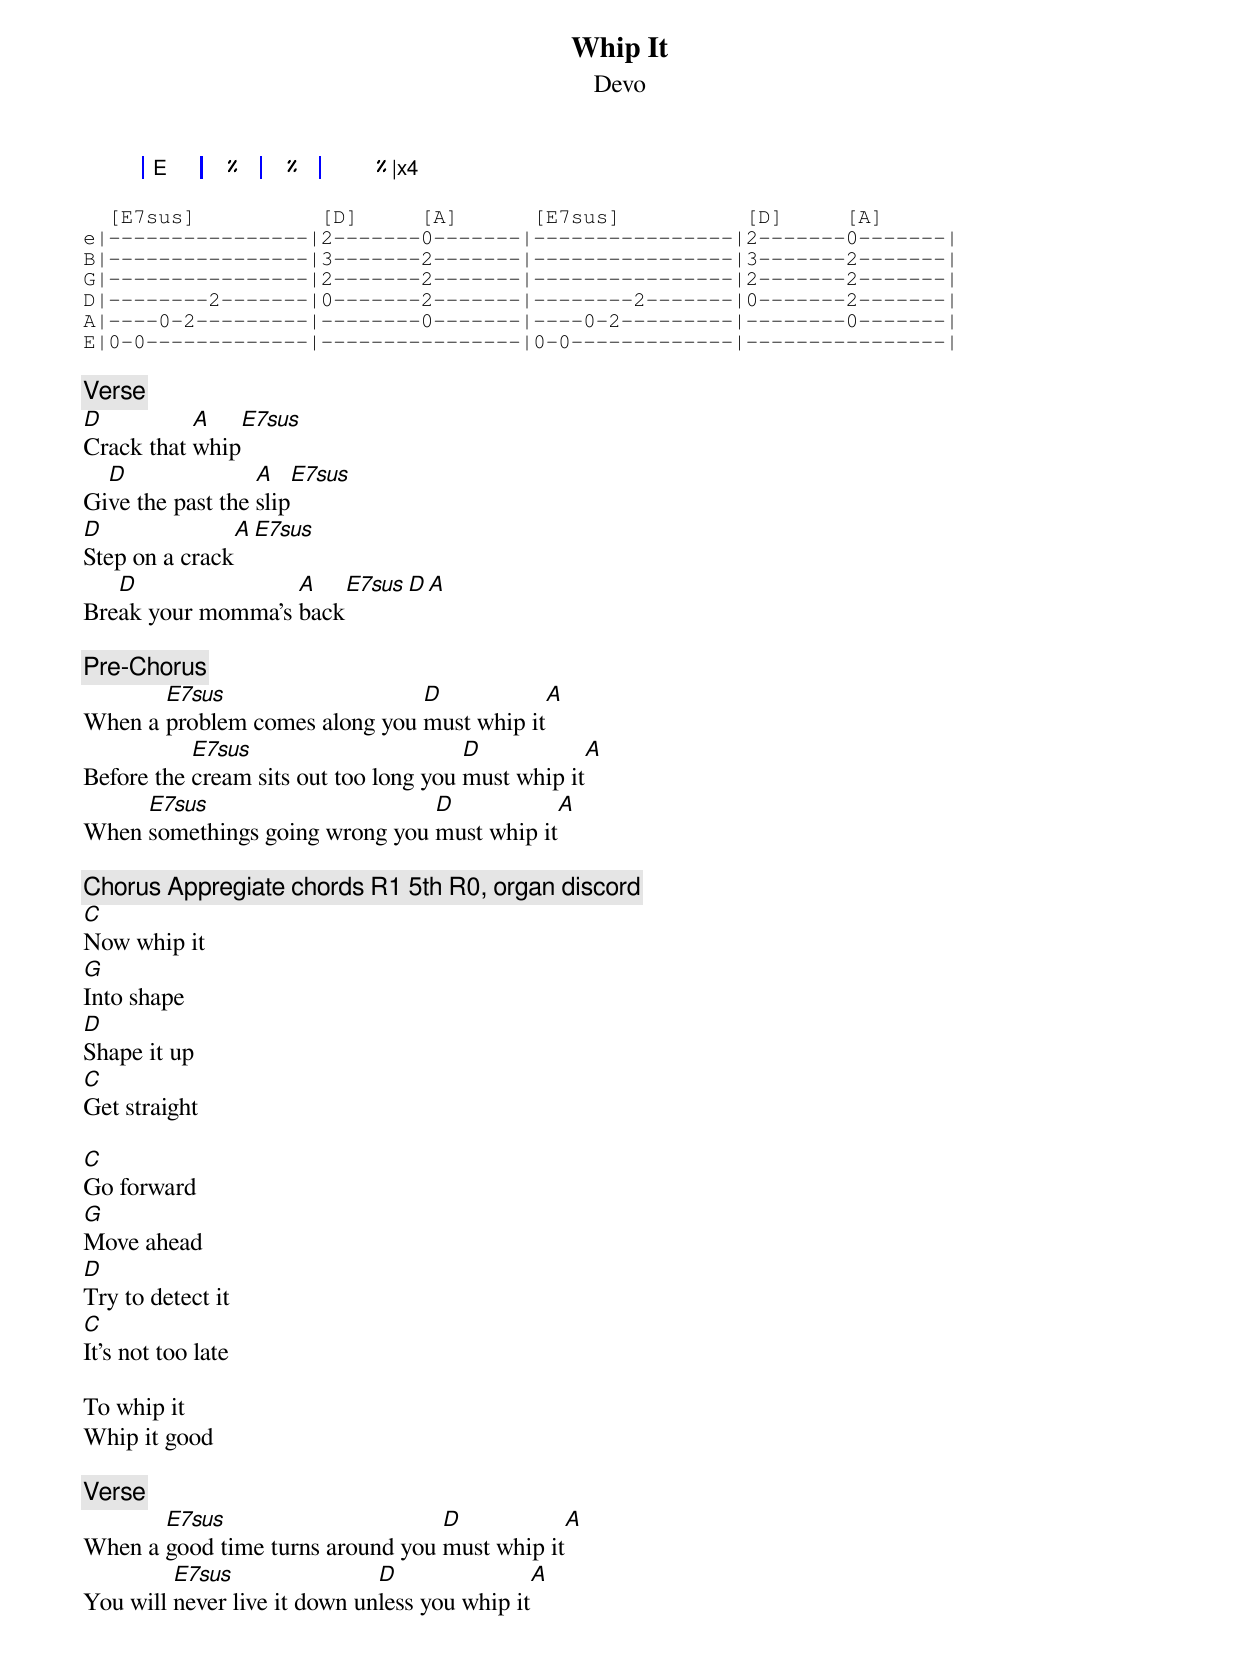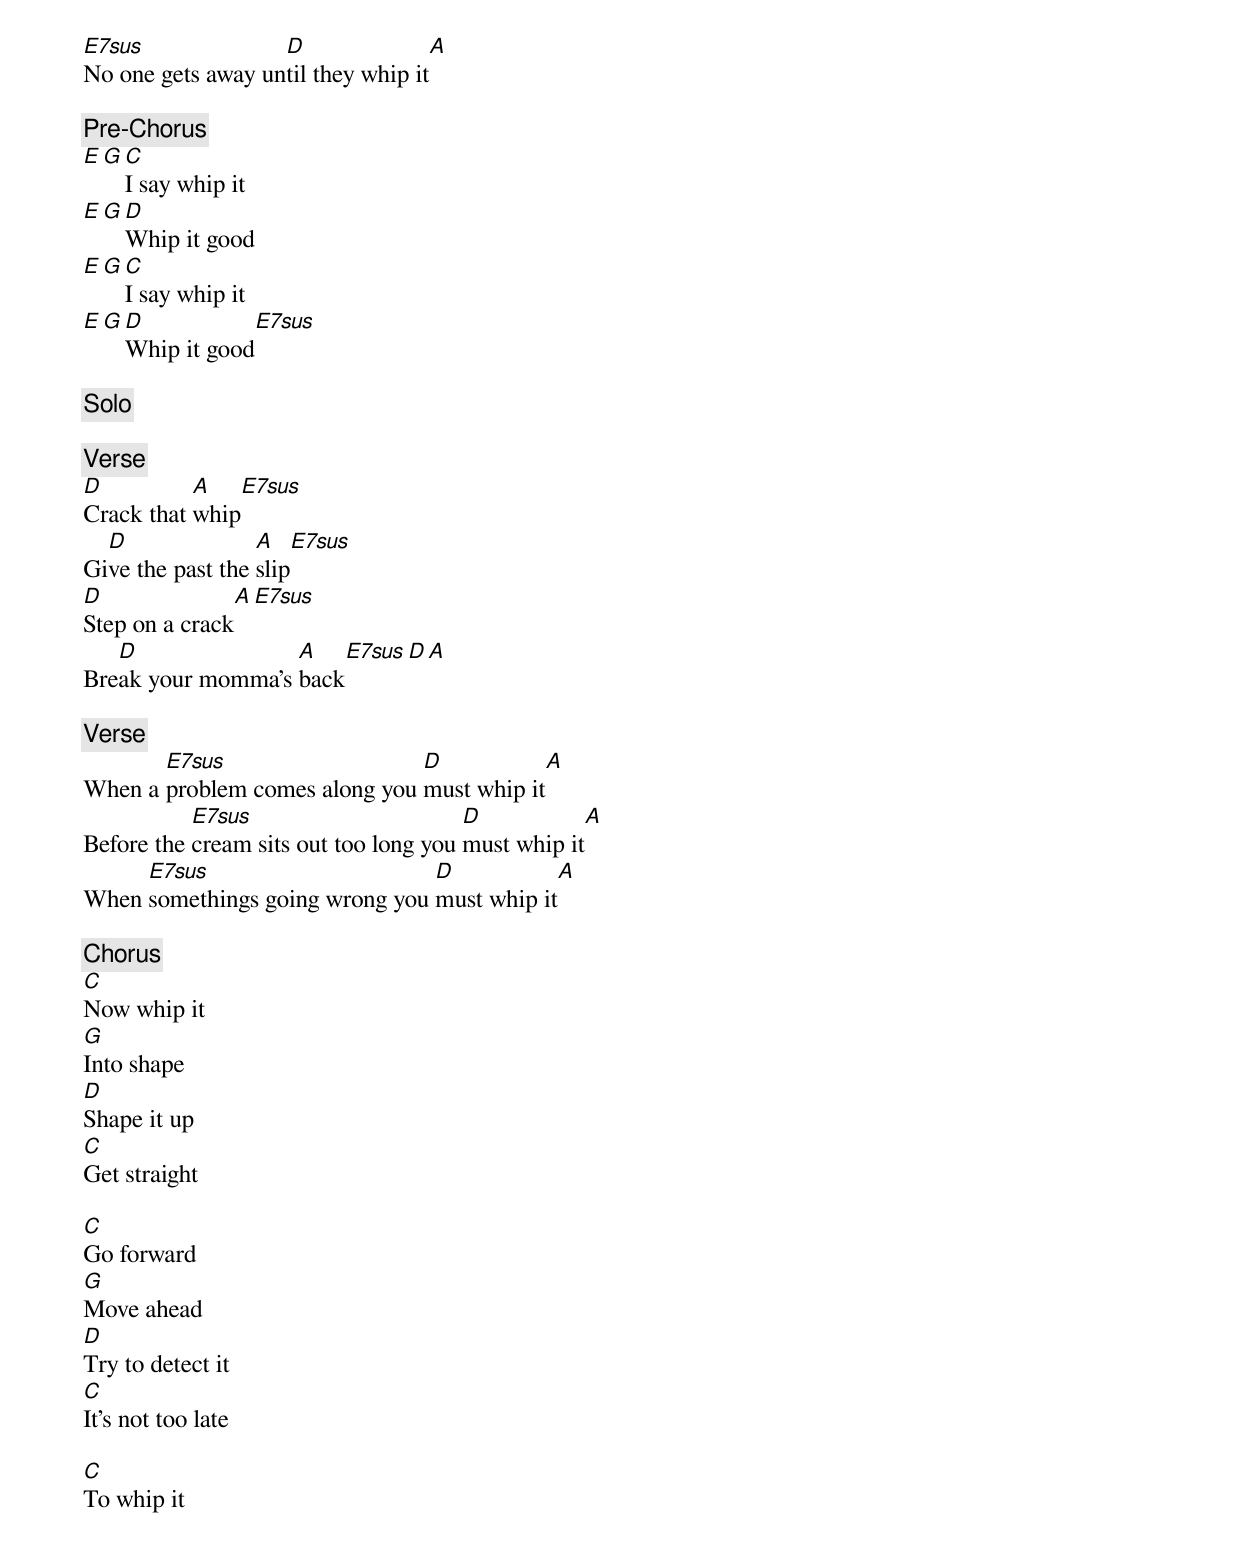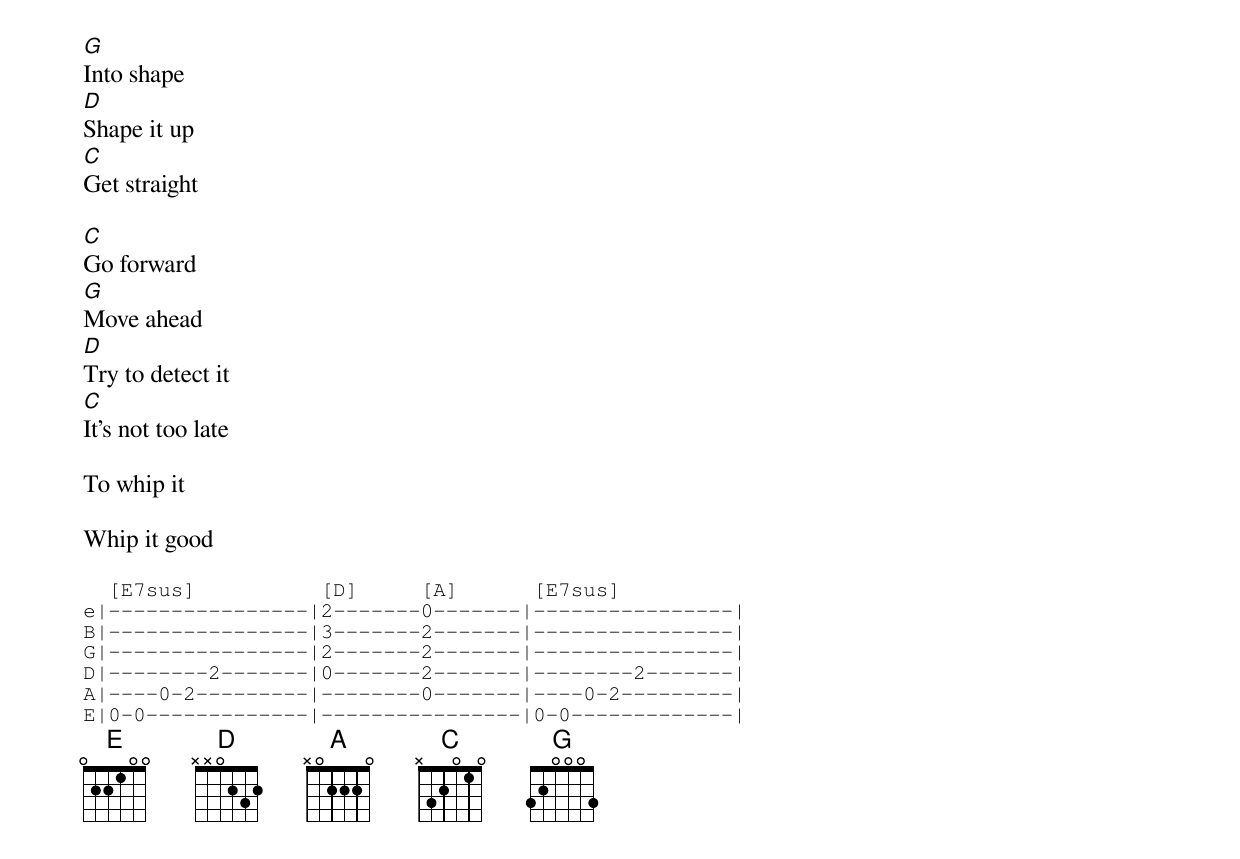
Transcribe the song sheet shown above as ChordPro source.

{t: Whip It}
{st: Devo}

{sog}
| E | % | % | % |x4
{eog}

{sot}
  [E7sus]          [D]     [A]      [E7sus]          [D]     [A]
e|----------------|2-------0-------|----------------|2-------0-------|
B|----------------|3-------2-------|----------------|3-------2-------|
G|----------------|2-------2-------|----------------|2-------2-------|
D|--------2-------|0-------2-------|--------2-------|0-------2-------|
A|----0-2---------|--------0-------|----0-2---------|--------0-------|
E|0-0-------------|----------------|0-0-------------|----------------|
{eot}

{c: Verse}
[D]Crack that [A]whip[E7sus]
Gi[D]ve the past the [A]slip[E7sus]
[D]Step on a crack[A][E7sus]
Bre[D]ak your momma's [A]back[E7sus][D][A]

{c: Pre-Chorus}
When a [E7sus]problem comes along you [D]must whip it[A]
Before the [E7sus]cream sits out too long you [D]must whip it[A]
When [E7sus]somethings going wrong you [D]must whip it[A]

{c: Chorus Appregiate chords R1 5th R0, organ discord}
[C]Now whip it
[G]Into shape
[D]Shape it up
[C]Get straight

[C]Go forward
[G]Move ahead
[D]Try to detect it
[C]It's not too late

To whip it
Whip it good

{c: Verse}
When a [E7sus]good time turns around you [D]must whip it[A]
You will [E7sus]never live it down un[D]less you whip it[A]
[E7sus]No one gets away un[D]til they whip it[A]

{c: Pre-Chorus}
[E][G][C]I say whip it
[E][G][D]Whip it good
[E][G][C]I say whip it
[E][G][D]Whip it good[E7sus]

{c: Solo}

{c: Verse}
[D]Crack that [A]whip[E7sus]
Gi[D]ve the past the [A]slip[E7sus]
[D]Step on a crack[A][E7sus]
Bre[D]ak your momma's [A]back[E7sus][D][A]

{c: Verse}
When a [E7sus]problem comes along you [D]must whip it[A]
Before the [E7sus]cream sits out too long you [D]must whip it[A]
When [E7sus]somethings going wrong you [D]must whip it[A]

{c: Chorus}
[C]Now whip it
[G]Into shape
[D]Shape it up
[C]Get straight

[C]Go forward
[G]Move ahead
[D]Try to detect it
[C]It's not too late

[C]To whip it
[G]Into shape
[D]Shape it up
[C]Get straight

[C]Go forward
[G]Move ahead
[D]Try to detect it
[C]It's not too late

To whip it

Whip it good

{sot}
  [E7sus]          [D]     [A]      [E7sus]
e|----------------|2-------0-------|----------------|
B|----------------|3-------2-------|----------------|
G|----------------|2-------2-------|----------------|
D|--------2-------|0-------2-------|--------2-------|
A|----0-2---------|--------0-------|----0-2---------|
E|0-0-------------|----------------|0-0-------------|
{eot}
